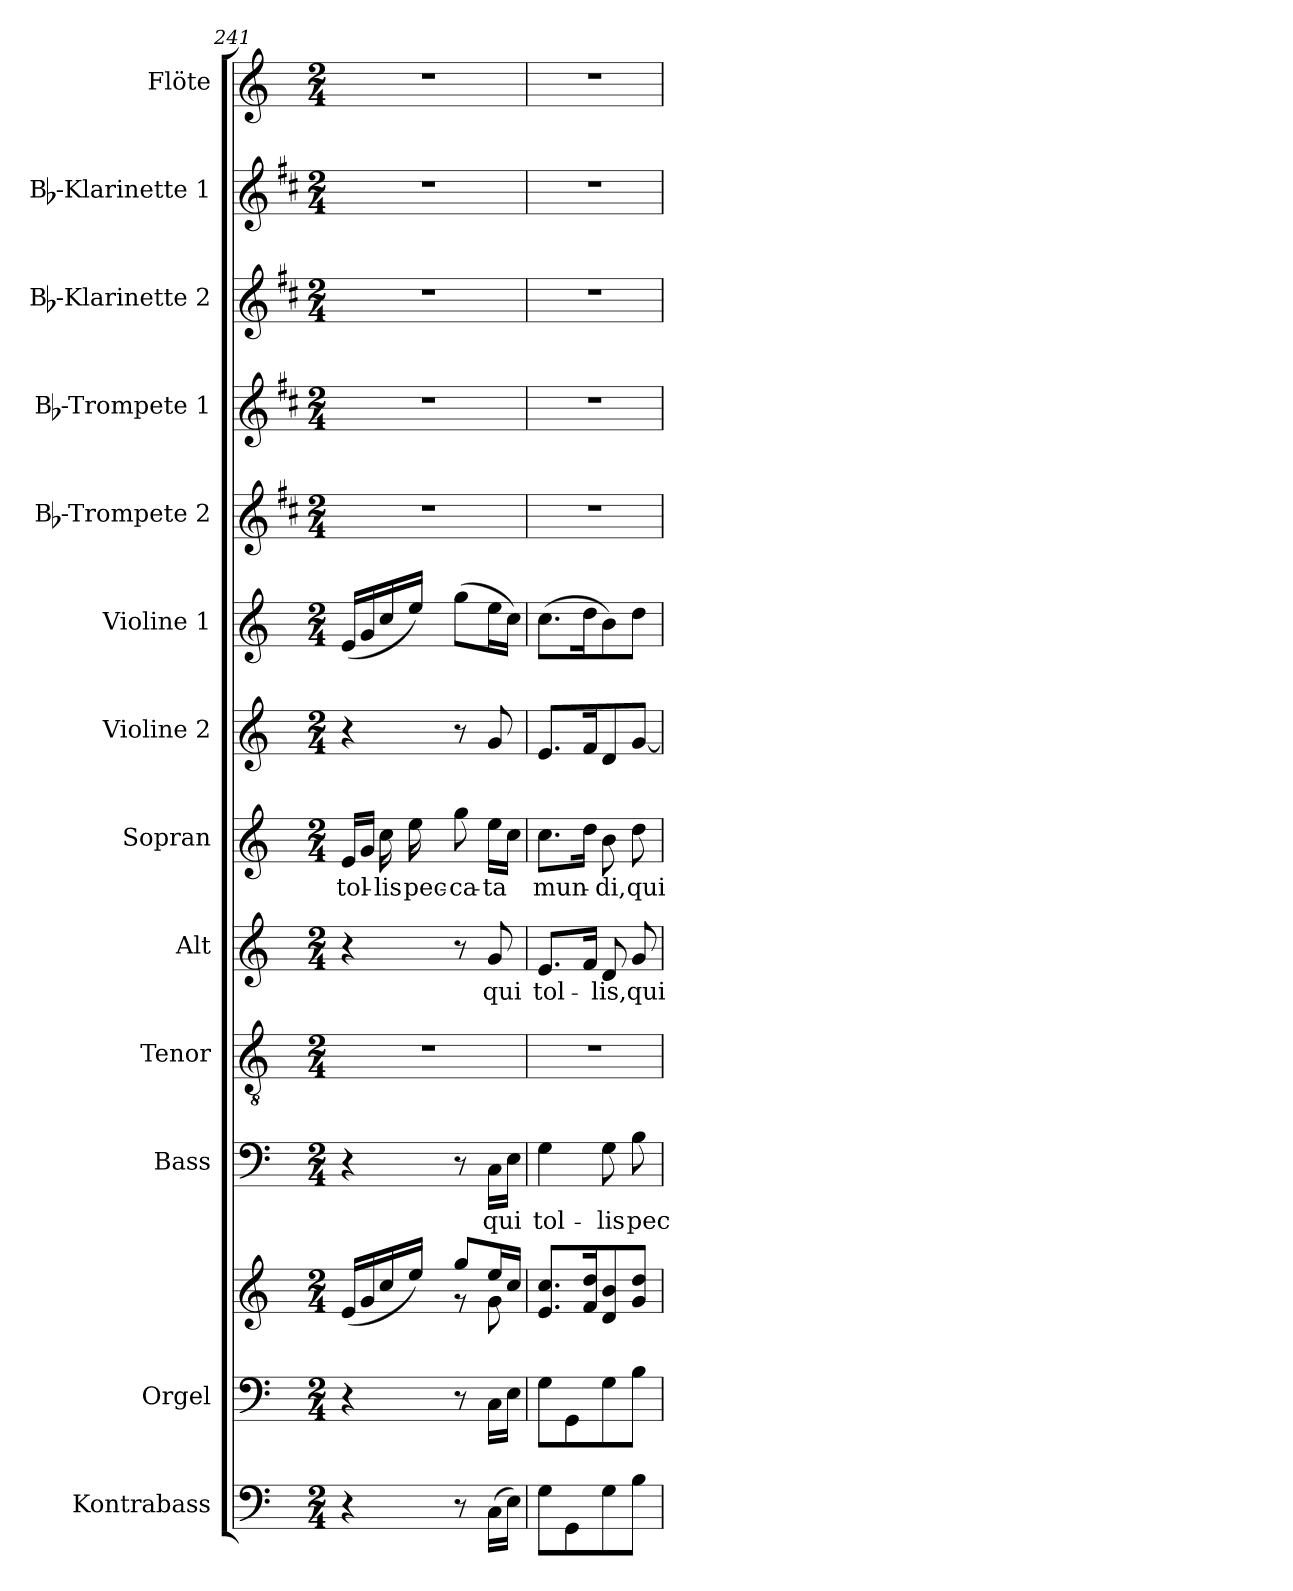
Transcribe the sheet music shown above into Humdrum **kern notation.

**kern	**kern	**kern	**kern	**text	**kern	**kern	**text	**kern	**text	**kern	**kern	**kern	**kern	**kern	**kern	**kern
*part13	*part12	*part12	*part11	*part11	*part10	*part9	*part9	*part8	*part8	*part7	*part6	*part5	*part4	*part3	*part2	*part1
*staff14	*staff13	*staff12	*staff11	*staff11	*staff10	*staff9	*staff9	*staff8	*staff8	*staff7	*staff6	*staff5	*staff4	*staff3	*staff2	*staff1
*I"Kontrabass	*I"Orgel	*	*I"Bass	*	*I"Tenor	*I"Alt	*	*I"Sopran	*	*I"Violine 2	*I"Violine 1	*I"Bb-Trompete 2	*I"Bb-Trompete 1	*I"Bb-Klarinette 2	*I"Bb-Klarinette 1	*I"Flöte
*I'Kb.	*I'Org.	*	*I'B.	*	*I'T.	*I'A.	*	*I'S.	*	*I'Vl. 2	*I'Vl. 1	*I'Bb Trp. 2	*I'Bb Trp. 1	*I'Bb Kl. 2	*I'Bb Kl. 1	*I'Fl.
*clefF4	*clefF4	*clefG2	*clefF4	*	*clefGv2	*clefG2	*	*clefG2	*	*clefG2	*clefG2	*clefG2	*clefG2	*clefG2	*clefG2	*clefG2
*ITrd7c12	*	*	*	*	*	*	*	*	*	*	*	*ITrd1c2	*ITrd1c2	*ITrd1c2	*ITrd1c2	*
*k[]	*k[]	*k[]	*k[]	*	*k[]	*k[]	*	*k[]	*	*k[]	*k[]	*k[]	*k[]	*k[]	*k[]	*k[]
*C:	*C:	*C:	*C:	*	*C:	*C:	*	*C:	*	*C:	*C:	*C:	*C:	*C:	*C:	*C:
*M2/4	*M2/4	*M2/4	*M2/4	*	*M2/4	*M2/4	*	*M2/4	*	*M2/4	*M2/4	*M2/4	*M2/4	*M2/4	*M2/4	*M2/4
=241	=241	=241	=241	=241	=241	=241	=241	=241	=241	=241	=241	=241	=241	=241	=241	=241
*	*	*^	*	*	*	*	*	*	*	*	*	*	*	*	*	*
!	!	!	!	!	!	!	!	!	!	!LO:LY:b	!	!	!	!	!	!	!
4r	4r	(<16e/LL	4ryy	4r	.	2r	4r	.	16e/LL	tol-	4r	(<16e/LL	2r	2r	2r	2r	2r
.	.	16g/	.	.	.	.	.	.	16g/JJ	.	.	16g/	.	.	.	.	.
!	!	!	!	!	!	!	!	!	!	!LO:LY:b	!	!	!	!	!	!	!
.	.	16cc/	.	.	.	.	.	.	16cc\	-lis	.	16cc/	.	.	.	.	.
!	!	!	!	!	!	!	!	!	!	!LO:LY:b	!	!	!	!	!	!	!
.	.	16ee/JJ)	.	.	.	.	.	.	16ee\	pec-	.	16ee/JJ)	.	.	.	.	.
!	!	!	!	!	!	!	!	!	!	!LO:LY:b	!	!	!	!	!	!	!
8r	8r	8gg/L	8rf	8r	.	.	8r	.	8gg\	-ca-	8r	(>8gg\L	.	.	.	.	.
!	!	!	!	!	!LO:LY:b	!	!	!LO:LY:b	!	!LO:LY:b	!	!	!	!	!	!	!
(>16CC\LL	16C\LL	16ee/L	8g\	16C\LL	qui	.	8g/	qui	16ee\LL	-ta	8g/	16ee\L	.	.	.	.	.
16EE\JJ)	16E\JJ	16cc/JJ	.	16E\JJ	.	.	.	.	16cc\JJ	.	.	16cc\JJ)	.	.	.	.	.
*	*	*v	*v	*	*	*	*	*	*	*	*	*	*	*	*	*	*
=242	=242	=242	=242	=242	=242	=242	=242	=242	=242	=242	=242	=242	=242	=242	=242	=242
!	!	!	!	!LO:LY:b	!	!	!LO:LY:b	!	!LO:LY:b	!	!	!	!	!	!	!
8GG\L	8G\L	8.e/ 8.cc/L	4G\	tol-	2r	8.e/L	tol-	8.cc\L	mun-	8.e/L	(>8.cc\L	2r	2r	2r	2r	2r
8GGG\	8GG\	.	.	.	.	.	.	.	.	.	.	.	.	.	.	.
.	.	16f/ 16dd/k	.	.	.	16f/Jk	.	16dd\Jk	.	16f/k	16dd\k	.	.	.	.	.
!	!	!	!	!LO:LY:b	!	!	!LO:LY:b	!	!LO:LY:b	!	!	!	!	!	!	!
8GG\	8G\	8d/ 8b/	8G\	-lis	.	8d/	-lis,	8b\	-di,	8d/	8b\)	.	.	.	.	.
!	!	!	!	!LO:LY:b	!	!	!LO:LY:b	!	!LO:LY:b	!	!	!	!	!	!	!
8BB\J	8B\J	8g/ 8dd/J	8B\	pec-	.	8g/	qui	8dd\	qui	[8g/J	8dd\J	.	.	.	.	.
=	=	=	=	=	=	=	=	=	=	=	=	=	=	=	=	=
*-	*-	*-	*-	*-	*-	*-	*-	*-	*-	*-	*-	*-	*-	*-	*-	*-
